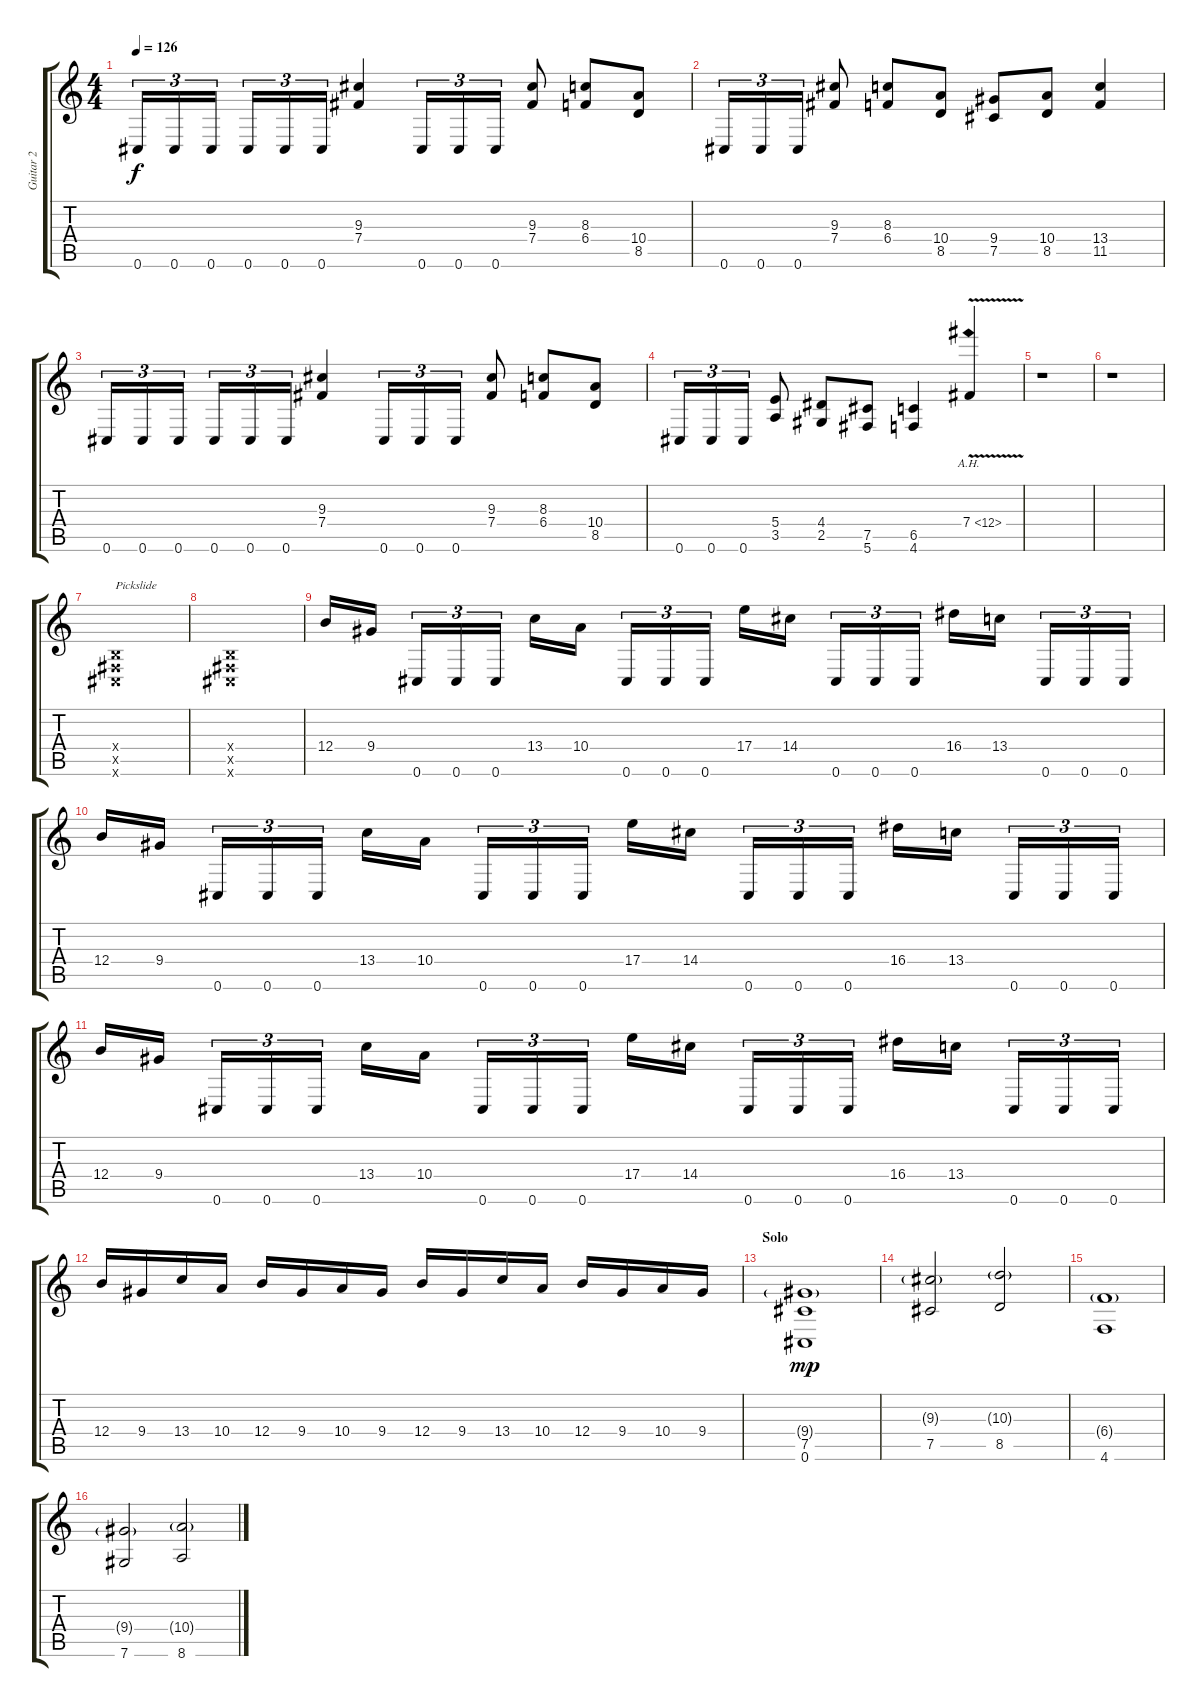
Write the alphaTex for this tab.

\track ("Guitar 2" "Guitar 2") {instrument distortionguitar}
\staff {score tabs}
\tuning (Db4 Ab3 E3 B2 Gb2 Db2) {hide}
\ts (4 4)
\tempo 126
\clef g2
\ks c
0.6.16{tu (3 2) dy f} 0.6.16{tu (3 2)} 0.6.16{tu (3 2)} 0.6.16{tu (3 2)} 0.6.16{tu (3 2)} 0.6.16{tu (3 2)} (9.3 7.4).4 0.6.16{tu (3 2)} 0.6.16{tu (3 2)} 0.6.16{tu (3 2)} (9.3 7.4).8 (8.3 6.4).8 (10.4 8.5).8 |
0.6.16{tu (3 2)} 0.6.16{tu (3 2)} 0.6.16{tu (3 2)} (9.3 7.4).8 (8.3 6.4).8 (10.4 8.5).8 (9.4 7.5).8 (10.4 8.5).8 (13.4 11.5).4 |
0.6.16{tu (3 2)} 0.6.16{tu (3 2)} 0.6.16{tu (3 2)} 0.6.16{tu (3 2)} 0.6.16{tu (3 2)} 0.6.16{tu (3 2)} (9.3 7.4).4 0.6.16{tu (3 2)} 0.6.16{tu (3 2)} 0.6.16{tu (3 2)} (9.3 7.4).8 (8.3 6.4).8 (10.4 8.5).8 |
0.6.16{tu (3 2)} 0.6.16{tu (3 2)} 0.6.16{tu (3 2)} (5.4 3.5).8 (4.4 2.5).8 (7.5 5.6).8 (6.5 4.6).4 7.4{ah 5 v}.4 |
\section ("" "")
r.1 |
r.1 |
(0.4{x} 0.5{x} 0.6{x}).1{txt "Pickslide"} |
(0.4{x} 0.5{x} 0.6{x}).1 |
12.4.16 9.4.16 0.6.16{tu (3 2)} 0.6.16{tu (3 2)} 0.6.16{tu (3 2)} 13.4.16 10.4.16 0.6.16{tu (3 2)} 0.6.16{tu (3 2)} 0.6.16{tu (3 2)} 17.4.16 14.4.16 0.6.16{tu (3 2)} 0.6.16{tu (3 2)} 0.6.16{tu (3 2)} 16.4.16 13.4.16 0.6.16{tu (3 2)} 0.6.16{tu (3 2)} 0.6.16{tu (3 2)} |
12.4.16 9.4.16 0.6.16{tu (3 2)} 0.6.16{tu (3 2)} 0.6.16{tu (3 2)} 13.4.16 10.4.16 0.6.16{tu (3 2)} 0.6.16{tu (3 2)} 0.6.16{tu (3 2)} 17.4.16 14.4.16 0.6.16{tu (3 2)} 0.6.16{tu (3 2)} 0.6.16{tu (3 2)} 16.4.16 13.4.16 0.6.16{tu (3 2)} 0.6.16{tu (3 2)} 0.6.16{tu (3 2)} |
12.4.16 9.4.16 0.6.16{tu (3 2)} 0.6.16{tu (3 2)} 0.6.16{tu (3 2)} 13.4.16 10.4.16 0.6.16{tu (3 2)} 0.6.16{tu (3 2)} 0.6.16{tu (3 2)} 17.4.16 14.4.16 0.6.16{tu (3 2)} 0.6.16{tu (3 2)} 0.6.16{tu (3 2)} 16.4.16 13.4.16 0.6.16{tu (3 2)} 0.6.16{tu (3 2)} 0.6.16{tu (3 2)} |
12.4.16 9.4.16 13.4.16 10.4.16 12.4.16 9.4.16 10.4.16 9.4.16 12.4.16 9.4.16 13.4.16 10.4.16 12.4.16 9.4.16 10.4.16 9.4.16 |
\section ("" "Solo")
(9.4{g} 7.5 0.6).1{dy mp} |
(9.3{g} 7.5).2 (10.3{g} 8.5).2 |
(6.4{g} 4.6).1 |
(9.4{g} 7.6).2 (10.4{g} 8.6).2
